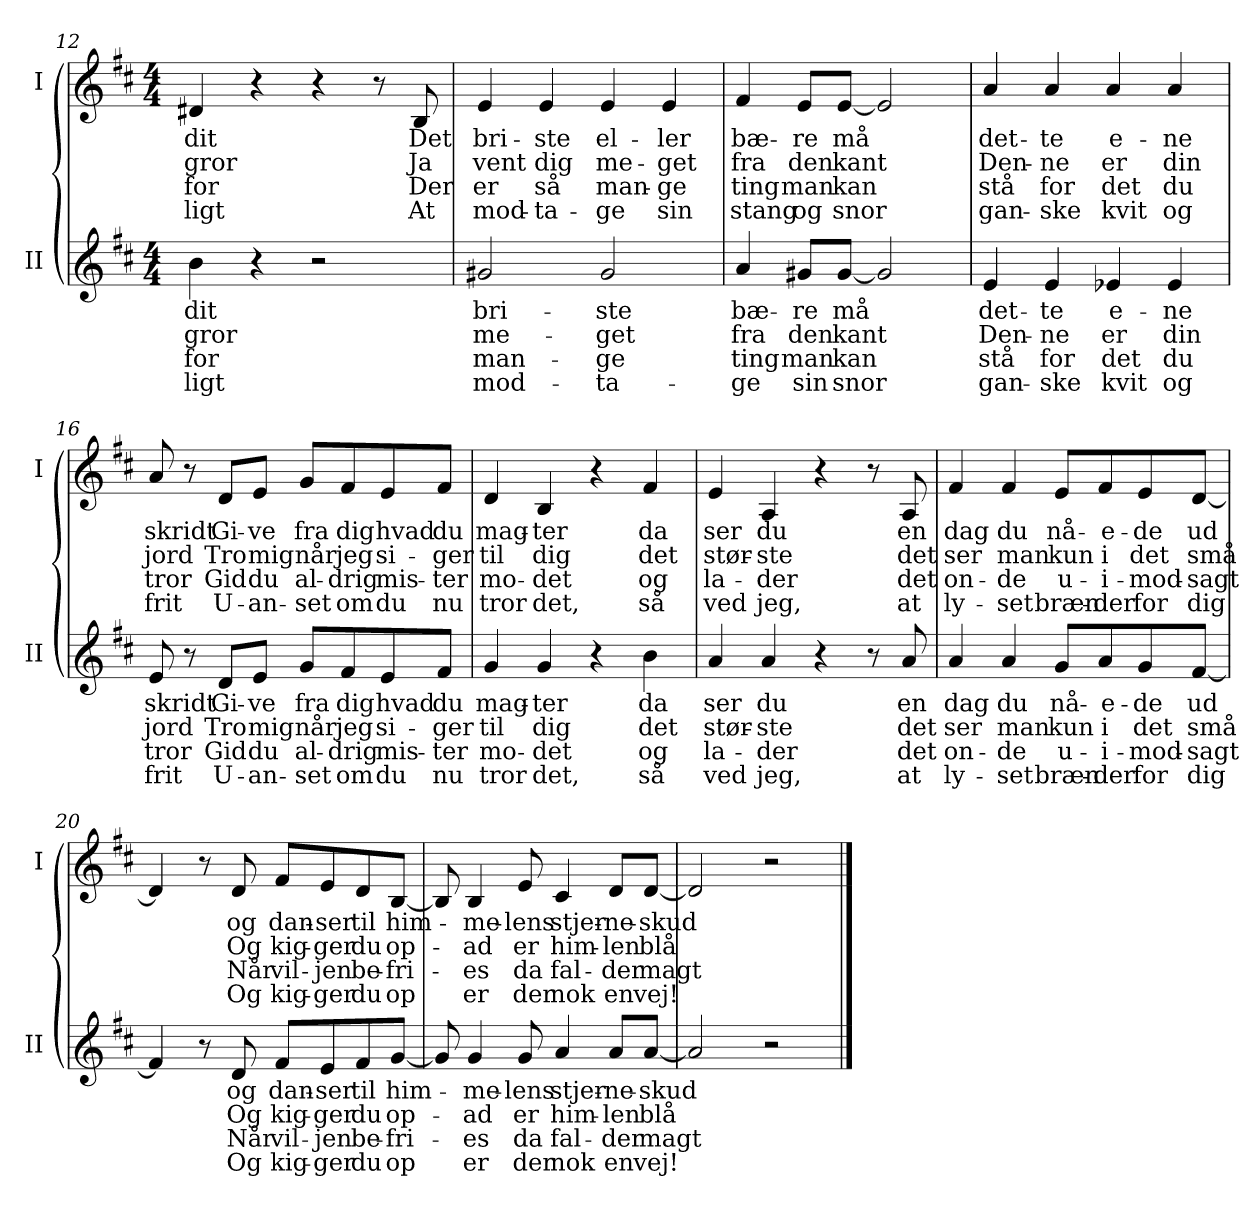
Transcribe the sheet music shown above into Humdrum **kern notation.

**kern	**text	**text	**text	**text	**kern	**text	**text	**text	**text
*part2	*part2	*part2	*part2	*part2	*part1	*part1	*part1	*part1	*part1
*staff2	*staff2	*staff2	*staff2	*staff2	*staff1	*staff1	*staff1	*staff1	*staff1
*I"II	*	*	*	*	*I"I	*	*	*	*
*I'II	*	*	*	*	*I'I	*	*	*	*
*clefG2	*	*	*	*	*clefG2	*	*	*	*
*k[f#c#]	*	*	*	*	*k[f#c#]	*	*	*	*
*M4/4	*	*	*	*	*M4/4	*	*	*	*
=12	=12	=12	=12	=12	=12	=12	=12	=12	=12
!	!LO:LY:b	!LO:LY:b	!LO:LY:b	!LO:LY:b	!	!LO:LY:b	!LO:LY:b	!LO:LY:b	!LO:LY:b
4b\	dit	gror	-for	-ligt	4d#X/	dit	gror	-for	-ligt
4r	.	.	.	.	4r	.	.	.	.
2r	.	.	.	.	4r	.	.	.	.
.	.	.	.	.	8r	.	.	.	.
!	!	!	!	!	!	!LO:LY:b	!LO:LY:b	!LO:LY:b	!LO:LY:b
.	.	.	.	.	8B/	Det	Ja	Der	At
=13	=13	=13	=13	=13	=13	=13	=13	=13	=13
!	!LO:LY:b	!LO:LY:b	!LO:LY:b	!LO:LY:b	!	!LO:LY:b	!LO:LY:b	!LO:LY:b	!LO:LY:b
2g#X/	bri-	me-	man-	mod-	4e/	bri-	vent	er	mod-
!	!	!	!	!	!	!LO:LY:b	!LO:LY:b	!LO:LY:b	!LO:LY:b
.	.	.	.	.	4e/	-ste	dig	så	-ta-
!	!LO:LY:b	!LO:LY:b	!LO:LY:b	!LO:LY:b	!	!LO:LY:b	!LO:LY:b	!LO:LY:b	!LO:LY:b
2g#/	-ste	-get	-ge	-ta-	4e/	el-	me-	man-	-ge
!	!	!	!	!	!	!LO:LY:b	!LO:LY:b	!LO:LY:b	!LO:LY:b
.	.	.	.	.	4e/	-ler	-get	-ge	sin
=14	=14	=14	=14	=14	=14	=14	=14	=14	=14
!	!LO:LY:b	!LO:LY:b	!LO:LY:b	!LO:LY:b	!	!LO:LY:b	!LO:LY:b	!LO:LY:b	!LO:LY:b
4a/	bæ-	fra	ting	-ge	4f#/	bæ-	fra	ting	stang
!	!LO:LY:b	!LO:LY:b	!LO:LY:b	!LO:LY:b	!	!LO:LY:b	!LO:LY:b	!LO:LY:b	!LO:LY:b
8g#X/L	-re	den	man	sin	8e/L	-re	den	man	og
!	!LO:LY:b	!LO:LY:b	!LO:LY:b	!LO:LY:b	!	!LO:LY:b	!LO:LY:b	!LO:LY:b	!LO:LY:b
[8g#/J	må	kant	kan	snor	[8e/J	må	kant	kan	snor
2g#/]	.	.	.	.	2e/]	.	.	.	.
=15	=15	=15	=15	=15	=15	=15	=15	=15	=15
!	!LO:LY:b	!LO:LY:b	!LO:LY:b	!LO:LY:b	!	!LO:LY:b	!LO:LY:b	!LO:LY:b	!LO:LY:b
4e/	det-	Den-	stå	gan-	4a/	det-	Den-	stå	gan-
!	!LO:LY:b	!LO:LY:b	!LO:LY:b	!LO:LY:b	!	!LO:LY:b	!LO:LY:b	!LO:LY:b	!LO:LY:b
4e/	-te	-ne	for	-ske	4a/	-te	-ne	for	-ske
!	!LO:LY:b	!LO:LY:b	!LO:LY:b	!LO:LY:b	!	!LO:LY:b	!LO:LY:b	!LO:LY:b	!LO:LY:b
4e-X/	e-	er	det	kvit	4a/	e-	er	det	kvit
!	!LO:LY:b	!LO:LY:b	!LO:LY:b	!LO:LY:b	!	!LO:LY:b	!LO:LY:b	!LO:LY:b	!LO:LY:b
4e-/	-ne	din	du	og	4a/	-ne	din	du	og
!!LO:LB:g=z
=16	=16	=16	=16	=16	=16	=16	=16	=16	=16
!	!LO:LY:b	!LO:LY:b	!LO:LY:b	!LO:LY:b	!	!LO:LY:b	!LO:LY:b	!LO:LY:b	!LO:LY:b
8e/	skridt	jord	tror	frit	8a/	skridt	jord	tror	frit
8r	.	.	.	.	8r	.	.	.	.
!	!LO:LY:b	!LO:LY:b	!LO:LY:b	!LO:LY:b	!	!LO:LY:b	!LO:LY:b	!LO:LY:b	!LO:LY:b
8d/L	Gi-	Tro	Gid	U-	8d/L	Gi-	Tro	Gid	U-
!	!LO:LY:b	!LO:LY:b	!LO:LY:b	!LO:LY:b	!	!LO:LY:b	!LO:LY:b	!LO:LY:b	!LO:LY:b
8e/J	-ve	mig	du	-an-	8e/J	-ve	mig	du	-an-
!	!LO:LY:b	!LO:LY:b	!LO:LY:b	!LO:LY:b	!	!LO:LY:b	!LO:LY:b	!LO:LY:b	!LO:LY:b
8g/L	fra	når	al-	-set	8g/L	fra	når	al-	-set
!	!LO:LY:b	!LO:LY:b	!LO:LY:b	!LO:LY:b	!	!LO:LY:b	!LO:LY:b	!LO:LY:b	!LO:LY:b
8f#/	dig	jeg	-drig	om	8f#/	dig	jeg	-drig	om
!	!LO:LY:b	!LO:LY:b	!LO:LY:b	!LO:LY:b	!	!LO:LY:b	!LO:LY:b	!LO:LY:b	!LO:LY:b
8e/	hvad	si-	mis-	du	8e/	hvad	si-	mis-	du
!	!LO:LY:b	!LO:LY:b	!LO:LY:b	!LO:LY:b	!	!LO:LY:b	!LO:LY:b	!LO:LY:b	!LO:LY:b
8f#/J	du	-ger	-ter	nu	8f#/J	du	-ger	-ter	nu
=17	=17	=17	=17	=17	=17	=17	=17	=17	=17
!	!LO:LY:b	!LO:LY:b	!LO:LY:b	!LO:LY:b	!	!LO:LY:b	!LO:LY:b	!LO:LY:b	!LO:LY:b
4g/	mag-	til	mo-	tror	4d/	mag-	til	mo-	tror
!	!LO:LY:b	!LO:LY:b	!LO:LY:b	!LO:LY:b	!	!LO:LY:b	!LO:LY:b	!LO:LY:b	!LO:LY:b
4g/	-ter	dig	-det	det,	4B/	-ter	dig	-det	det,
4r	.	.	.	.	4r	.	.	.	.
!	!LO:LY:b	!LO:LY:b	!LO:LY:b	!LO:LY:b	!	!LO:LY:b	!LO:LY:b	!LO:LY:b	!LO:LY:b
4b\	da	det	og	så	4f#/	da	det	og	så
=18	=18	=18	=18	=18	=18	=18	=18	=18	=18
!	!LO:LY:b	!LO:LY:b	!LO:LY:b	!LO:LY:b	!	!LO:LY:b	!LO:LY:b	!LO:LY:b	!LO:LY:b
4a/	ser	stør-	la-	ved	4e/	ser	stør-	la-	ved
!	!LO:LY:b	!LO:LY:b	!LO:LY:b	!LO:LY:b	!	!LO:LY:b	!LO:LY:b	!LO:LY:b	!LO:LY:b
4a/	du	-ste	-der	jeg,	4A/	du	-ste	-der	jeg,
4r	.	.	.	.	4r	.	.	.	.
8r	.	.	.	.	8r	.	.	.	.
!	!LO:LY:b	!LO:LY:b	!LO:LY:b	!LO:LY:b	!	!LO:LY:b	!LO:LY:b	!LO:LY:b	!LO:LY:b
8a/	en	det	det	at	8A/	en	det	det	at
=19	=19	=19	=19	=19	=19	=19	=19	=19	=19
!	!LO:LY:b	!LO:LY:b	!LO:LY:b	!LO:LY:b	!	!LO:LY:b	!LO:LY:b	!LO:LY:b	!LO:LY:b
4a/	dag	ser	on-	ly-	4f#/	dag	ser	on-	ly-
!	!LO:LY:b	!LO:LY:b	!LO:LY:b	!LO:LY:b	!	!LO:LY:b	!LO:LY:b	!LO:LY:b	!LO:LY:b
4a/	du	man	-de	-set	4f#/	du	man	-de	-set
!	!LO:LY:b	!LO:LY:b	!LO:LY:b	!LO:LY:b	!	!LO:LY:b	!LO:LY:b	!LO:LY:b	!LO:LY:b
8g/L	nå-	kun	u-	bræn-	8e/L	nå-	kun	u-	bræn-
!	!LO:LY:b	!LO:LY:b	!LO:LY:b	!LO:LY:b	!	!LO:LY:b	!LO:LY:b	!LO:LY:b	!LO:LY:b
8a/	-e-	i	-i-	-der	8f#/	-e-	i	-i-	-der
!	!LO:LY:b	!LO:LY:b	!LO:LY:b	!LO:LY:b	!	!LO:LY:b	!LO:LY:b	!LO:LY:b	!LO:LY:b
8g/	-de	det	-mod-	for	8e/	-de	det	-mod-	for
!	!LO:LY:b	!LO:LY:b	!LO:LY:b	!LO:LY:b	!	!LO:LY:b	!LO:LY:b	!LO:LY:b	!LO:LY:b
[8f#/J	ud	små	-sagt	dig	[8d/J	ud	små	-sagt	dig
=20	=20	=20	=20	=20	=20	=20	=20	=20	=20
4f#/]	.	.	.	.	4d/]	.	.	.	.
8r	.	.	.	.	8r	.	.	.	.
!	!LO:LY:b	!LO:LY:b	!LO:LY:b	!LO:LY:b	!	!LO:LY:b	!LO:LY:b	!LO:LY:b	!LO:LY:b
8d/	og	Og	Når	Og	8d/	og	Og	Når	Og
!	!LO:LY:b	!LO:LY:b	!LO:LY:b	!LO:LY:b	!	!LO:LY:b	!LO:LY:b	!LO:LY:b	!LO:LY:b
8f#/L	dan-	kig-	vil-	kig-	8f#/L	dan-	kig-	vil-	kig-
!	!LO:LY:b	!LO:LY:b	!LO:LY:b	!LO:LY:b	!	!LO:LY:b	!LO:LY:b	!LO:LY:b	!LO:LY:b
8e/	-ser	-ger	-jen	-ger	8e/	-ser	-ger	-jen	-ger
!	!LO:LY:b	!LO:LY:b	!LO:LY:b	!LO:LY:b	!	!LO:LY:b	!LO:LY:b	!LO:LY:b	!LO:LY:b
8f#/	til	du	be-	du	8d/	til	du	be-	du
!	!LO:LY:b	!LO:LY:b	!LO:LY:b	!LO:LY:b	!	!LO:LY:b	!LO:LY:b	!LO:LY:b	!LO:LY:b
[8g/J	him-	op-	-fri-	op	[8B/J	him-	op-	-fri-	op
!!LO:PB:g=z
=21	=21	=21	=21	=21	=21	=21	=21	=21	=21
8g/]	.	.	.	.	8B/]	.	.	.	.
!	!LO:LY:b	!LO:LY:b	!LO:LY:b	!LO:LY:b	!	!LO:LY:b	!LO:LY:b	!LO:LY:b	!LO:LY:b
4g/	-me-	-ad	-es	er	4B/	-me-	-ad	-es	er
!	!LO:LY:b	!LO:LY:b	!LO:LY:b	!LO:LY:b	!	!LO:LY:b	!LO:LY:b	!LO:LY:b	!LO:LY:b
8g/	-lens	er	da	der	8e/	-lens	er	da	der
!	!LO:LY:b	!LO:LY:b	!LO:LY:b	!LO:LY:b	!	!LO:LY:b	!LO:LY:b	!LO:LY:b	!LO:LY:b
4a/	stjer-	him-	fal-	nok	4c#/	stjer-	him-	fal-	nok
!	!LO:LY:b	!LO:LY:b	!LO:LY:b	!LO:LY:b	!	!LO:LY:b	!LO:LY:b	!LO:LY:b	!LO:LY:b
8a/L	-ne-	-len	-der	en	8d/L	-ne-	-len	-der	en
!	!LO:LY:b	!LO:LY:b	!LO:LY:b	!LO:LY:b	!	!LO:LY:b	!LO:LY:b	!LO:LY:b	!LO:LY:b
[8a/J	-skud	blå	magt	vej!	[8d/J	-skud	blå	magt	vej!
=22	=22	=22	=22	=22	=22	=22	=22	=22	=22
2a/]	.	.	.	.	2d/]	.	.	.	.
2r	.	.	.	.	2r	.	.	.	.
==	==	==	==	==	==	==	==	==	==
*-	*-	*-	*-	*-	*-	*-	*-	*-	*-
